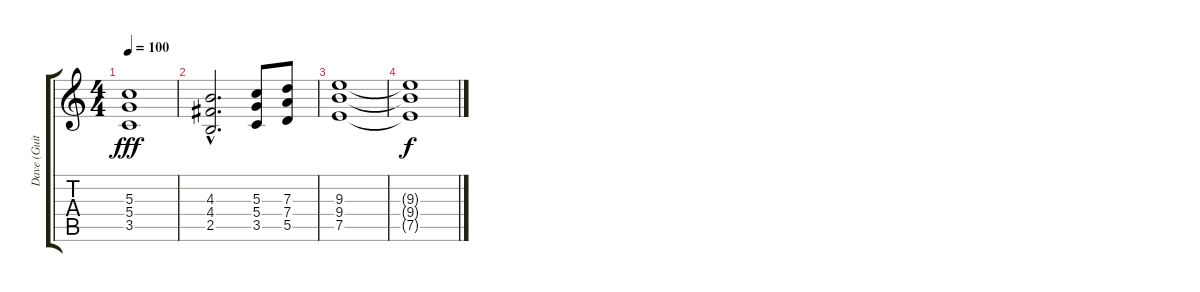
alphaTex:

\track ("Dave (Guitar)" "Dave (Guit") {instrument distortionguitar}
\staff {score tabs}
\tuning (E4 B3 G3 D3 A2 E2) {hide}
\ts (4 4)
\tempo 100
\clef g2
\ks c
(5.3 5.4 3.5).1{dy fff} |
(4.3{hac} 4.4{hac} 2.5{hac}).2{d} (5.3 5.4 3.5).8 (7.3 7.4 5.5).8 |
(9.3 9.4 7.5).1 |
(9.3{t} 9.4{t} 7.5{t}).1{dy f}
